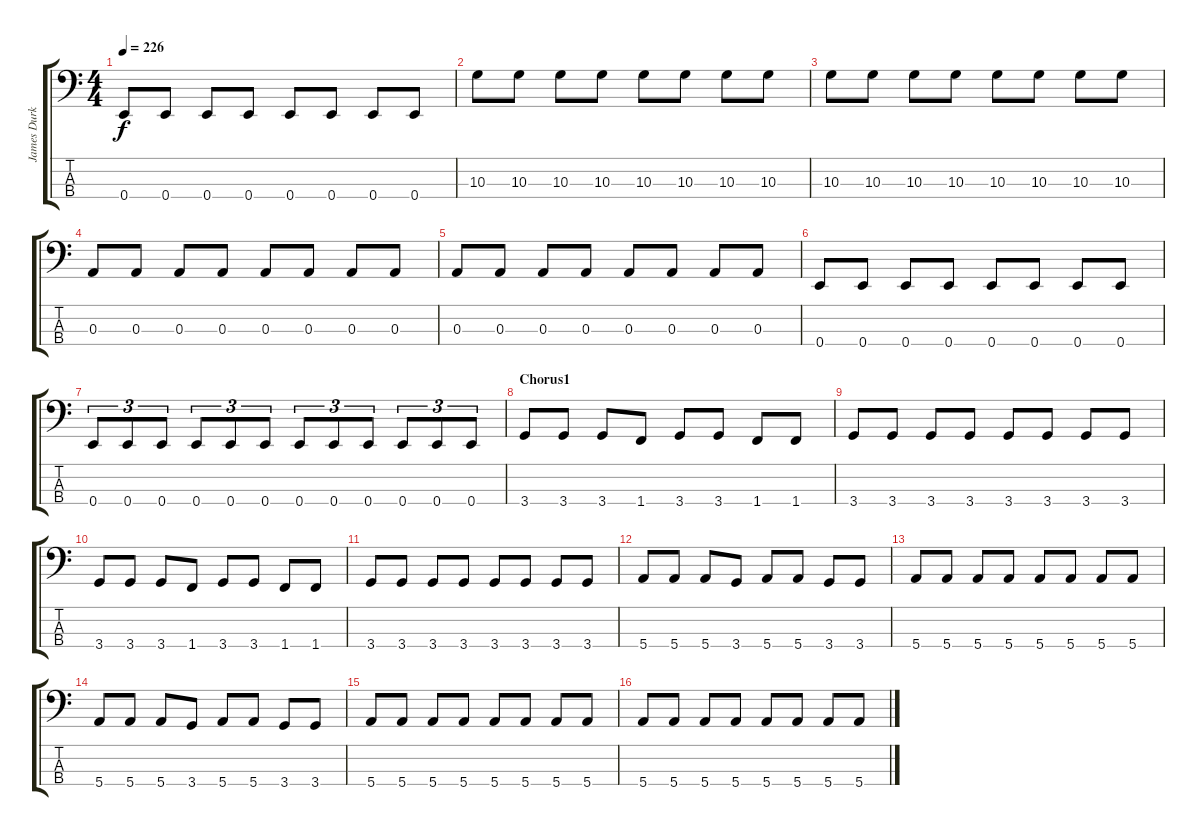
\track ("James Durkin (Bass)" "James Durk") {instrument electricbasspick}
\staff {score tabs}
\tuning (G2 D2 A1 E1) {hide}
\ts (4 4)
\tempo 226
\clef f4
\ks c
0.4.8{dy f} 0.4.8 0.4.8 0.4.8 0.4.8 0.4.8 0.4.8 0.4.8 |
10.3.8 10.3.8 10.3.8 10.3.8 10.3.8 10.3.8 10.3.8 10.3.8 |
10.3.8 10.3.8 10.3.8 10.3.8 10.3.8 10.3.8 10.3.8 10.3.8 |
0.3.8 0.3.8 0.3.8 0.3.8 0.3.8 0.3.8 0.3.8 0.3.8 |
0.3.8 0.3.8 0.3.8 0.3.8 0.3.8 0.3.8 0.3.8 0.3.8 |
0.4.8 0.4.8 0.4.8 0.4.8 0.4.8 0.4.8 0.4.8 0.4.8 |
0.4.8{tu (3 2)} 0.4.8{tu (3 2)} 0.4.8{tu (3 2)} 0.4.8{tu (3 2)} 0.4.8{tu (3 2)} 0.4.8{tu (3 2)} 0.4.8{tu (3 2)} 0.4.8{tu (3 2)} 0.4.8{tu (3 2)} 0.4.8{tu (3 2)} 0.4.8{tu (3 2)} 0.4.8{tu (3 2)} |
\section ("" "Chorus1")
3.4.8 3.4.8 3.4.8 1.4.8 3.4.8 3.4.8 1.4.8 1.4.8 |
3.4.8 3.4.8 3.4.8 3.4.8 3.4.8 3.4.8 3.4.8 3.4.8 |
3.4.8 3.4.8 3.4.8 1.4.8 3.4.8 3.4.8 1.4.8 1.4.8 |
3.4.8 3.4.8 3.4.8 3.4.8 3.4.8 3.4.8 3.4.8 3.4.8 |
5.4.8 5.4.8 5.4.8 3.4.8 5.4.8 5.4.8 3.4.8 3.4.8 |
5.4.8 5.4.8 5.4.8 5.4.8 5.4.8 5.4.8 5.4.8 5.4.8 |
5.4.8 5.4.8 5.4.8 3.4.8 5.4.8 5.4.8 3.4.8 3.4.8 |
5.4.8 5.4.8 5.4.8 5.4.8 5.4.8 5.4.8 5.4.8 5.4.8 |
5.4.8 5.4.8 5.4.8 5.4.8 5.4.8 5.4.8 5.4.8 5.4.8
